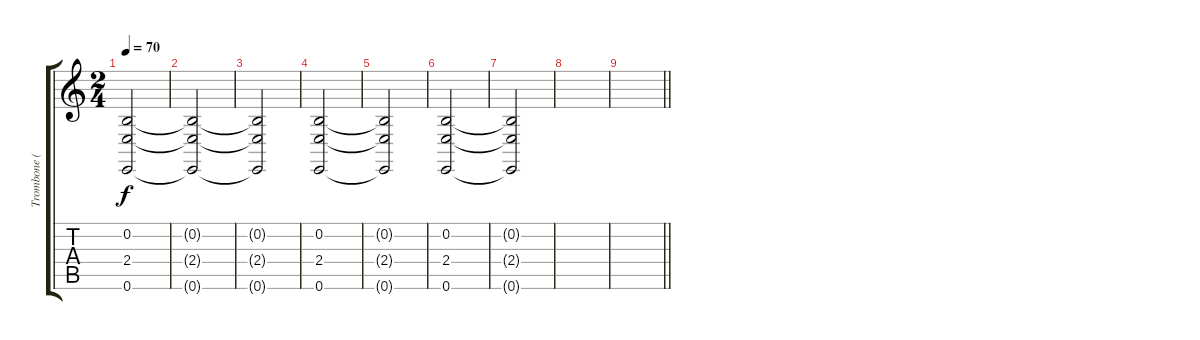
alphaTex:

\track ("Trombone (Тромбон)" "Trombone (") {instrument tuba}
\staff {score tabs}
\tuning (E4 B3 G3 D3 A2 E2) {hide}
\ts (2 4)
\tempo 70
\clef g2
\ks c
(0.2 2.4 0.6).2{dy f instrument tuba} |
(0.2{t} 2.4{t} 0.6{t}).2 |
(0.2{t} 2.4{t} 0.6{t}).2 |
(0.2 2.4 0.6).2 |
(0.2{t} 2.4{t} 0.6{t}).2 |
(0.2 2.4 0.6).2 |
(0.2{t} 2.4{t} 0.6{t}).2 |
|
\barLineRight lightlight
